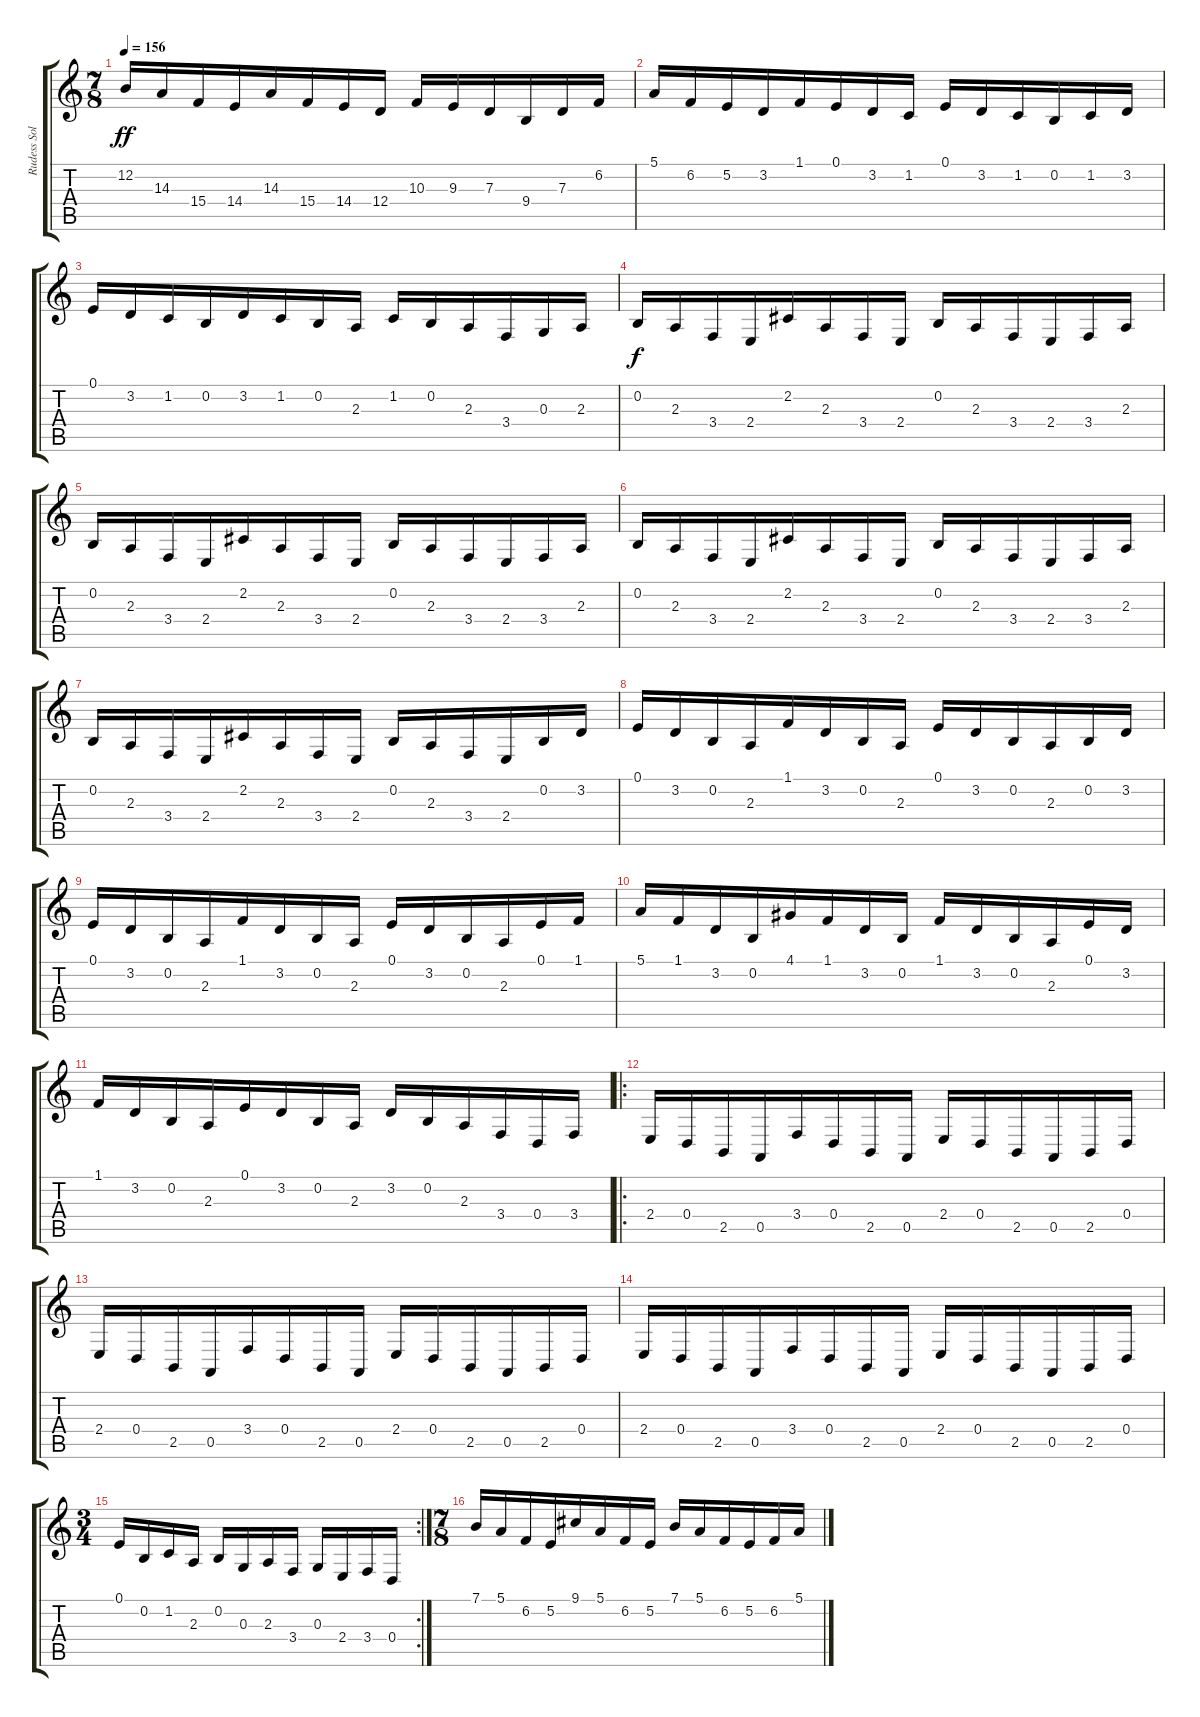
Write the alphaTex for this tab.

\track ("Rudess Solo" "Rudess Sol") {instrument lead2sawtooth}
\staff {score tabs}
\tuning (E4 B3 G3 D3 A2 E2) {hide}
\ts (7 8)
\tempo 156
\clef g2
\ks c
12.2.16{dy ff} 14.3.16 15.4.16 14.4.16 14.3.16 15.4.16 14.4.16 12.4.16 10.3.16 9.3.16 7.3.16 9.4.16 7.3.16 6.2.16 |
5.1.16 6.2.16 5.2.16 3.2.16 1.1.16 0.1.16 3.2.16 1.2.16 0.1.16 3.2.16 1.2.16 0.2.16 1.2.16 3.2.16 |
0.1.16 3.2.16 1.2.16 0.2.16 3.2.16 1.2.16 0.2.16 2.3.16 1.2.16 0.2.16 2.3.16 3.4.16 0.3.16 2.3.16 |
0.2.16{dy f} 2.3.16 3.4.16 2.4.16 2.2.16 2.3.16 3.4.16 2.4.16 0.2.16 2.3.16 3.4.16 2.4.16 3.4.16 2.3.16 |
0.2.16 2.3.16 3.4.16 2.4.16 2.2.16 2.3.16 3.4.16 2.4.16 0.2.16 2.3.16 3.4.16 2.4.16 3.4.16 2.3.16 |
0.2.16 2.3.16 3.4.16 2.4.16 2.2.16 2.3.16 3.4.16 2.4.16 0.2.16 2.3.16 3.4.16 2.4.16 3.4.16 2.3.16 |
0.2.16 2.3.16 3.4.16 2.4.16 2.2.16 2.3.16 3.4.16 2.4.16 0.2.16 2.3.16 3.4.16 2.4.16 0.2.16 3.2.16 |
0.1.16 3.2.16 0.2.16 2.3.16 1.1.16 3.2.16 0.2.16 2.3.16 0.1.16 3.2.16 0.2.16 2.3.16 0.2.16 3.2.16 |
0.1.16 3.2.16 0.2.16 2.3.16 1.1.16 3.2.16 0.2.16 2.3.16 0.1.16 3.2.16 0.2.16 2.3.16 0.1.16 1.1.16 |
5.1.16 1.1.16 3.2.16 0.2.16 4.1.16 1.1.16 3.2.16 0.2.16 1.1.16 3.2.16 0.2.16 2.3.16 0.1.16 3.2.16 |
1.1.16 3.2.16 0.2.16 2.3.16 0.1.16 3.2.16 0.2.16 2.3.16 3.2.16 0.2.16 2.3.16 3.4.16 0.4.16 3.4.16 |
\ro
2.4.16 0.4.16 2.5.16 0.5.16 3.4.16 0.4.16 2.5.16 0.5.16 2.4.16 0.4.16 2.5.16 0.5.16 2.5.16 0.4.16 |
2.4.16 0.4.16 2.5.16 0.5.16 3.4.16 0.4.16 2.5.16 0.5.16 2.4.16 0.4.16 2.5.16 0.5.16 2.5.16 0.4.16 |
2.4.16 0.4.16 2.5.16 0.5.16 3.4.16 0.4.16 2.5.16 0.5.16 2.4.16 0.4.16 2.5.16 0.5.16 2.5.16 0.4.16 |
\rc 2
\ts (3 4)
0.1.16 0.2.16 1.2.16 2.3.16 0.2.16 0.3.16 2.3.16 3.4.16 0.3.16 2.4.16 3.4.16 0.4.16 |
\ts (7 8)
7.1.16 5.1.16 6.2.16 5.2.16 9.1.16 5.1.16 6.2.16 5.2.16 7.1.16 5.1.16 6.2.16 5.2.16 6.2.16 5.1.16
